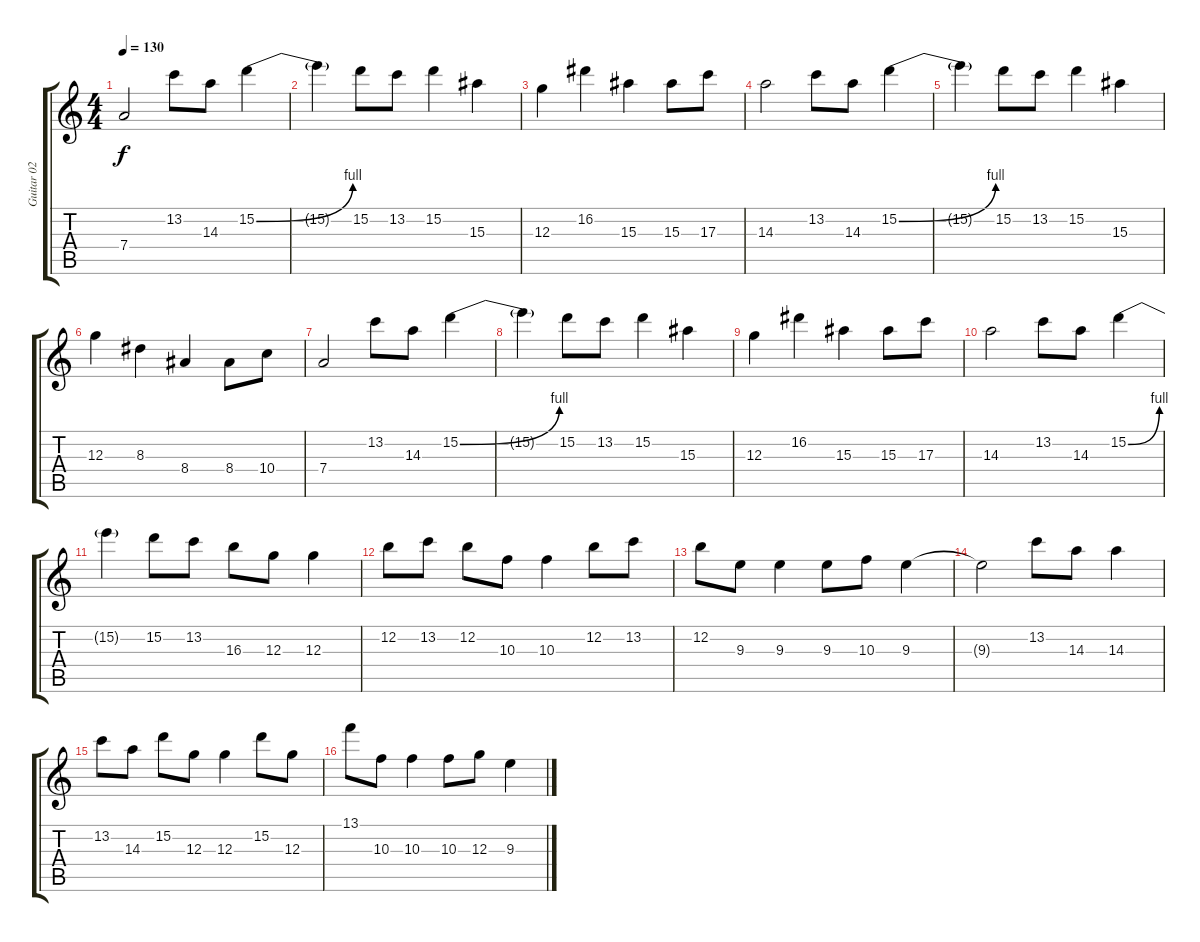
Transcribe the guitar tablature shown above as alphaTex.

\track ("Guitar 02" "Guitar 02") {mute instrument distortionguitar}
\staff {score tabs}
\tuning (E4 B3 G3 D3 A2 D2) {hide}
\ts (4 4)
\tempo 130
\clef g2
\ks c
7.4.2{dy f} 13.2.8 14.3.8 15.2{be (bend 0 0 60 4)}.4 |
15.2{t}.4 15.2.8 13.2.8 15.2.4 15.3.4 |
12.3.4 16.2.4 15.3.4 15.3.8 17.3.8 |
14.3.2 13.2.8 14.3.8 15.2{be (bend 0 0 60 4)}.4 |
15.2{t}.4 15.2.8 13.2.8 15.2.4 15.3.4 |
12.3.4 8.3.4 8.4.4 8.4.8 10.4.8 |
7.4.2 13.2.8 14.3.8 15.2{be (bend 0 0 60 4)}.4 |
15.2{t}.4 15.2.8 13.2.8 15.2.4 15.3.4 |
12.3.4 16.2.4 15.3.4 15.3.8 17.3.8 |
14.3.2 13.2.8 14.3.8 15.2{be (bend 0 0 60 4)}.4 |
15.2{t}.4 15.2.8 13.2.8 16.3.8 12.3.8 12.3.4 |
12.2.8 13.2.8 12.2.8 10.3.8 10.3.4 12.2.8 13.2.8 |
12.2.8 9.3.8 9.3.4 9.3.8 10.3.8 9.3.4 |
9.3{t}.2 13.2.8 14.3.8 14.3.4 |
13.2.8 14.3.8 15.2.8 12.3.8 12.3.4 15.2.8 12.3.8 |
13.1.8 10.3.8 10.3.4 10.3.8 12.3.8 9.3.4
